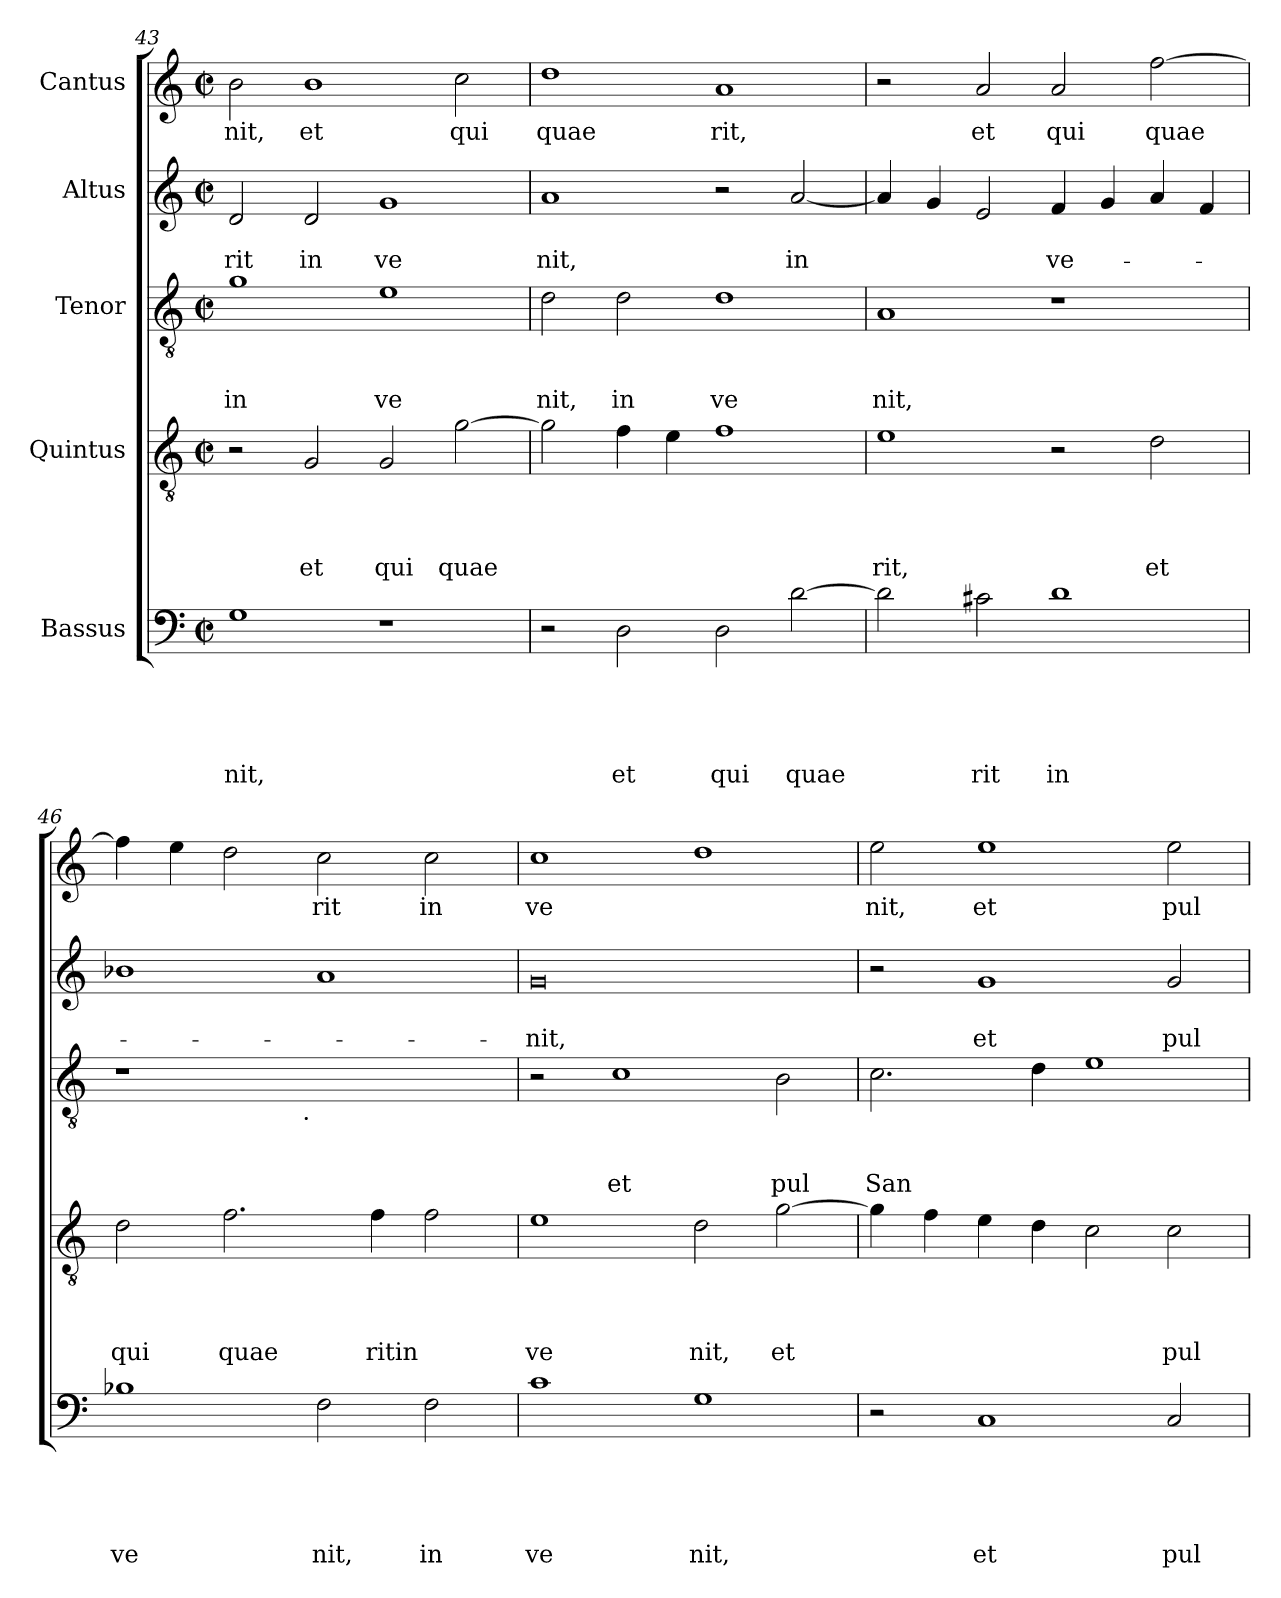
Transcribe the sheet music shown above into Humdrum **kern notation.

**kern	**text	**text	**text	**text	**text	**kern	**text	**text	**text	**text	**kern	**text	**text	**text	**kern	**text	**text	**kern	**text
*part5	*part5	*part5	*part5	*part5	*part5	*part4	*part4	*part4	*part4	*part4	*part3	*part3	*part3	*part3	*part2	*part2	*part2	*part1	*part1
*staff5	*staff5	*staff5	*staff5	*staff5	*staff5	*staff4	*staff4	*staff4	*staff4	*staff4	*staff3	*staff3	*staff3	*staff3	*staff2	*staff2	*staff2	*staff1	*staff1
*I"Bassus	*	*	*	*	*	*I"Quintus	*	*	*	*	*I"Tenor	*	*	*	*I"Altus	*	*	*I"Cantus	*
*clefF4	*	*	*	*	*	*clefGv2	*	*	*	*	*clefGv2	*	*	*	*clefG2	*	*	*clefG2	*
*k[]	*	*	*	*	*	*k[]	*	*	*	*	*k[]	*	*	*	*k[]	*	*	*k[]	*
*C:	*	*	*	*	*	*C:	*	*	*	*	*C:	*	*	*	*C:	*	*	*C:	*
*M2/2	*	*	*	*	*	*M2/2	*	*	*	*	*M2/2	*	*	*	*M2/2	*	*	*M2/2	*
*met(c|)	*	*	*	*	*	*met(c|)	*	*	*	*	*met(c|)	*	*	*	*met(c|)	*	*	*met(c|)	*
=43	=43	=43	=43	=43	=43	=43	=43	=43	=43	=43	=43	=43	=43	=43	=43	=43	=43	=43	=43
!	!	!	!	!	!LO:LY:b	!	!	!	!	!	!	!	!	!LO:LY:b	!	!	!LO:LY:b	!	!LO:LY:b
1G	.	.	.	.	nit,	2r	.	.	.	.	1g	.	.	in	2d/	.	rit	2b\	nit,
!	!	!	!	!	!	!	!	!	!	!LO:LY:b	!	!	!	!	!	!	!LO:LY:b	!	!LO:LY:b
.	.	.	.	.	.	2G/	.	.	.	et	.	.	.	.	2d/	.	in	1b	et
!	!	!	!	!	!	!	!	!	!	!LO:LY:b	!	!	!	!LO:LY:b	!	!	!LO:LY:b	!	!
1r	.	.	.	.	.	2G/	.	.	.	qui	1e	.	.	ve	1g	.	ve	.	.
!	!	!	!	!	!	!	!	!	!	!LO:LY:b	!	!	!	!	!	!	!	!	!LO:LY:b
.	.	.	.	.	.	[>2g\	.	.	.	quae	.	.	.	.	.	.	.	2cc\	qui
=44	=44	=44	=44	=44	=44	=44	=44	=44	=44	=44	=44	=44	=44	=44	=44	=44	=44	=44	=44
!	!	!	!	!	!	!	!	!	!	!	!	!	!	!LO:LY:b	!	!	!LO:LY:b	!	!LO:LY:b
2r	.	.	.	.	.	2g\]	.	.	.	.	2d\	.	.	nit,	1a	.	nit,	1dd	quae
!	!	!	!	!	!LO:LY:b	!	!	!	!	!	!	!	!	!LO:LY:b	!	!	!	!	!
2D\	.	.	.	.	et	4f\	.	.	.	.	2d\	.	.	in	.	.	.	.	.
.	.	.	.	.	.	4e\	.	.	.	.	.	.	.	.	.	.	.	.	.
!	!	!	!	!	!LO:LY:b	!	!	!	!	!	!	!	!	!LO:LY:b	!	!	!	!	!LO:LY:b
2D\	.	.	.	.	qui	1f	.	.	.	.	1d	.	.	ve	2r	.	.	1a	rit,
!	!	!	!	!	!LO:LY:b	!	!	!	!	!	!	!	!	!	!	!	!LO:LY:b	!	!
[<2d\	.	.	.	.	quae	.	.	.	.	.	.	.	.	.	[<2a/	.	in	.	.
!!LO:LB:g=z
=45	=45	=45	=45	=45	=45	=45	=45	=45	=45	=45	=45	=45	=45	=45	=45	=45	=45	=45	=45
!	!	!	!	!	!	!	!	!	!	!LO:LY:b	!	!	!	!LO:LY:b	!	!	!	!	!
2d\]	.	.	.	.	.	1e	.	.	.	rit,	1A	.	.	nit,	4a/]	.	.	2r	.
.	.	.	.	.	.	.	.	.	.	.	.	.	.	.	4g/	.	.	.	.
!	!	!	!	!	!LO:LY:b	!	!	!	!	!	!	!	!	!	!	!	!	!	!LO:LY:b
2c#X\	.	.	.	.	rit	.	.	.	.	.	.	.	.	.	2e/	.	.	2a/	et
!	!	!	!	!	!LO:LY:b	!	!	!	!	!	!	!	!	!	!	!	!LO:LY:b	!	!LO:LY:b
1d	.	.	.	.	in	2r	.	.	.	.	1r	.	.	.	4f/	.	ve-	2a/	qui
.	.	.	.	.	.	.	.	.	.	.	.	.	.	.	4g/	.	.	.	.
!	!	!	!	!	!	!	!	!	!	!LO:LY:b	!	!	!	!	!	!	!	!	!LO:LY:b
.	.	.	.	.	.	2d\	.	.	.	et	.	.	.	.	4a/	.	.	[>2ff\	quae
.	.	.	.	.	.	.	.	.	.	.	.	.	.	.	4f/	.	.	.	.
=46	=46	=46	=46	=46	=46	=46	=46	=46	=46	=46	=46	=46	=46	=46	=46	=46	=46	=46	=46
!	!	!	!	!	!LO:LY:b	!	!	!	!	!LO:LY:b	!	!	!	!	!	!	!	!	!
*	*	*	*	*	*	*	*	*	*	*	*^	*	*	*	*	*	*	*	*
1B-X	.	.	.	.	ve	2d\	.	.	.	qui	1r	2ryy	.	.	.	1b-X	.	.	4ff\]	.
.	.	.	.	.	.	.	.	.	.	.	.	.	.	.	.	.	.	.	4ee\	.
!	!	!	!	!	!	!	!	!	!	!LO:LY:b	!	!	!	!	!	!	!	!	!	!
.	.	.	.	.	.	2.f\	.	.	.	quae	.	4...ryy	.	.	.	.	.	.	2dd\	.
!	!	!	!	!	!	!	!	!	!	!	!	!LO:TX:b:t=.	!	!	!	!	!	!	!	!
.	.	.	.	.	.	.	.	.	.	.	.	1ryy	.	.	.	.	.	.	.	.
!	!	!	!	!	!LO:LY:b	!	!	!	!	!	!	!	!	!	!	!	!	!	!	!LO:LY:b
2F\	.	.	.	.	nit,	.	.	.	.	.	1ryy	.	.	.	.	1a	.	.	2cc\	rit
!	!	!	!	!	!	!	!	!	!	!LO:LY:b	!	!	!	!	!	!	!	!	!	!
.	.	.	.	.	.	4f\	.	.	.	ritin	.	.	.	.	.	.	.	.	.	.
!	!	!	!	!	!LO:LY:b	!	!	!	!	!	!	!	!	!	!	!	!	!	!	!LO:LY:b
2F\	.	.	.	.	in	2f\	.	.	.	.	.	.	.	.	.	.	.	.	2cc\	in
.	.	.	.	.	.	.	.	.	.	.	.	32ryy	.	.	.	.	.	.	.	.
=47	=47	=47	=47	=47	=47	=47	=47	=47	=47	=47	=47	=47	=47	=47	=47	=47	=47	=47	=47	=47
!	!	!	!	!	!LO:LY:b	!	!	!	!	!LO:LY:b	!	!	!	!	!	!	!	!LO:LY:b	!	!LO:LY:b
*	*	*	*	*	*	*	*	*	*	*	*v	*v	*	*	*	*	*	*	*	*
1c	.	.	.	.	ve	1e	.	.	.	ve	2r	.	.	.	0g	.	-nit,	1cc	ve
!	!	!	!	!	!	!	!	!	!	!	!	!	!	!LO:LY:b	!	!	!	!	!
.	.	.	.	.	.	.	.	.	.	.	1c	.	.	et	.	.	.	.	.
!	!	!	!	!	!LO:LY:b	!	!	!	!	!LO:LY:b	!	!	!	!	!	!	!	!	!
1G	.	.	.	.	nit,	2d\	.	.	.	nit,	.	.	.	.	.	.	.	1dd	.
!	!	!	!	!	!	!	!	!	!	!LO:LY:b	!	!	!	!LO:LY:b	!	!	!	!	!
.	.	.	.	.	.	[>2g\	.	.	.	et	2B\	.	.	pul	.	.	.	.	.
=48	=48	=48	=48	=48	=48	=48	=48	=48	=48	=48	=48	=48	=48	=48	=48	=48	=48	=48	=48
!	!	!	!	!	!	!	!	!	!	!	!	!	!	!LO:LY:b	!	!	!	!	!LO:LY:b
2r	.	.	.	.	.	4g\]	.	.	.	.	2.c\	.	.	San	2r	.	.	2ee\	nit,
.	.	.	.	.	.	4f\	.	.	.	.	.	.	.	.	.	.	.	.	.
!	!	!	!	!	!LO:LY:b	!	!	!	!	!	!	!	!	!	!	!	!LO:LY:b	!	!LO:LY:b
1C	.	.	.	.	et	4e\	.	.	.	.	.	.	.	.	1g	.	et	1ee	et
.	.	.	.	.	.	4d\	.	.	.	.	4d\	.	.	.	.	.	.	.	.
.	.	.	.	.	.	2c\	.	.	.	.	1e	.	.	.	.	.	.	.	.
!	!	!	!	!	!LO:LY:b	!	!	!	!	!LO:LY:b	!	!	!	!	!	!	!LO:LY:b	!	!LO:LY:b
2C/	.	.	.	.	pul	2c\	.	.	.	pul	.	.	.	.	2g/	.	pul-	2ee\	pul
=	=	=	=	=	=	=	=	=	=	=	=	=	=	=	=	=	=	=	=
*-	*-	*-	*-	*-	*-	*-	*-	*-	*-	*-	*-	*-	*-	*-	*-	*-	*-	*-	*-
